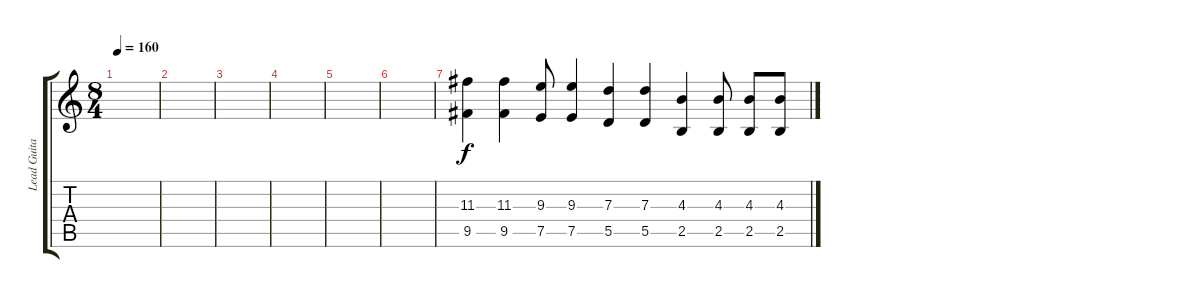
\track ("Lead Guitar" "Lead Guita") {instrument distortionguitar}
\staff {score tabs}
\tuning (E4 B3 G3 D3 A2 E2) {hide}
\ts (8 4)
\tempo 160
\clef g2
\ks c
|
|
|
|
|
|
(11.3 9.5).4 (11.3 9.5).4 (9.3 7.5).8 (9.3 7.5).4 (7.3 5.5).4 (7.3 5.5).4 (4.3 2.5).4 (4.3 2.5).8 (4.3 2.5).8 (4.3 2.5).8
